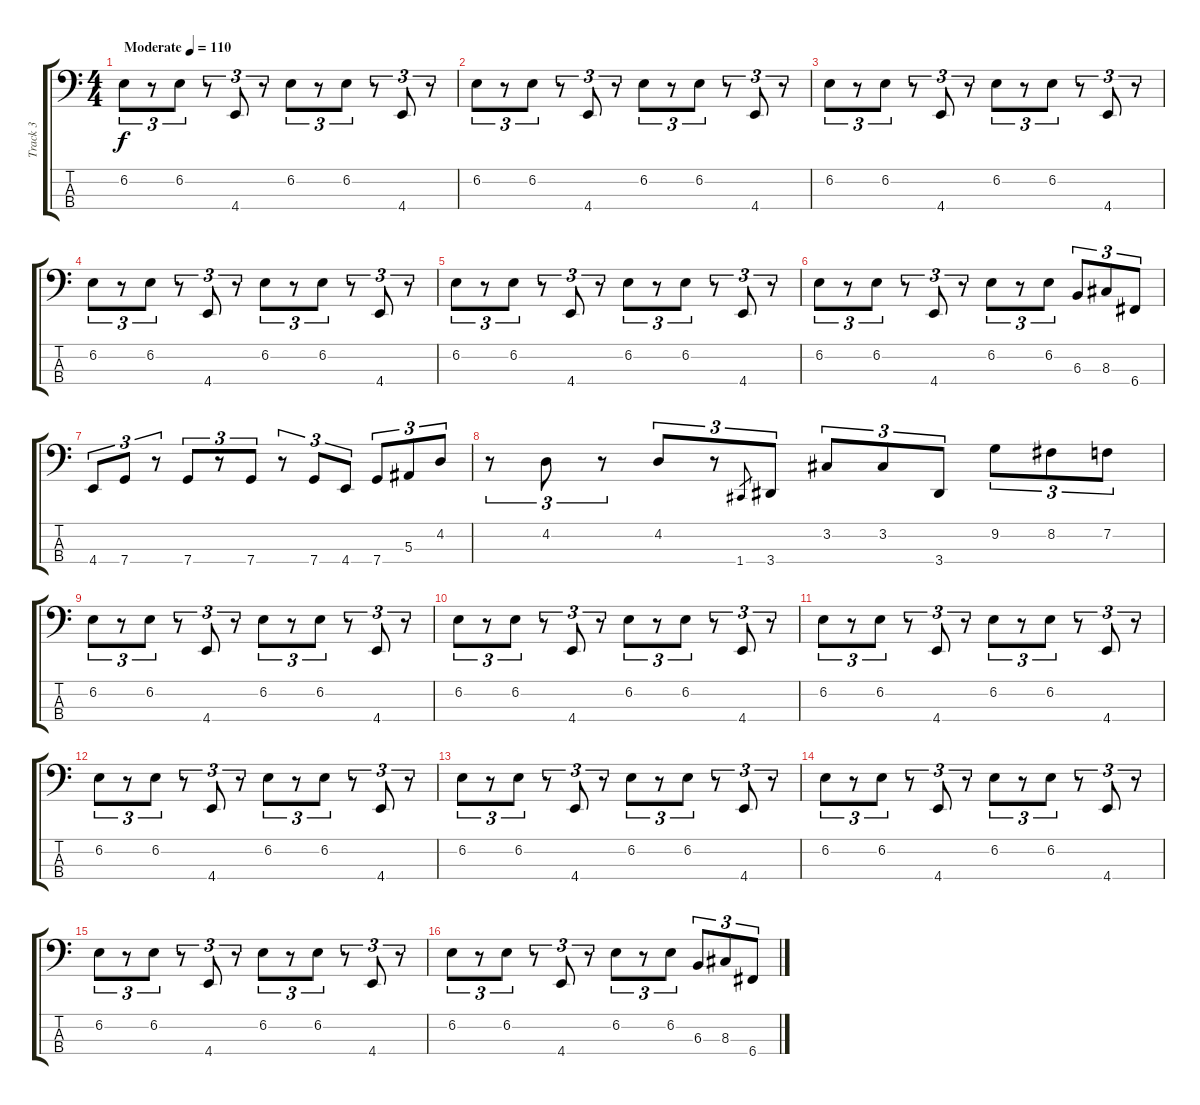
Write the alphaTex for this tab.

\track ("Track 3" "Track 3") {instrument electricbassfinger bank 177}
\staff {score tabs}
\tuning (Eb2 Bb1 F1 C1) {hide}
\ts (4 4)
\tempo (110 "Moderate")
\clef f4
\ks c
6.2.8{tu (3 2) dy f instrument electricbassfinger} r.8{tu (3 2)} 6.2.8{tu (3 2)} r.8{tu (3 2)} 4.4.8{tu (3 2)} r.8{tu (3 2)} 6.2.8{tu (3 2)} r.8{tu (3 2)} 6.2.8{tu (3 2)} r.8{tu (3 2)} 4.4.8{tu (3 2)} r.8{tu (3 2)} |
6.2.8{tu (3 2)} r.8{tu (3 2)} 6.2.8{tu (3 2)} r.8{tu (3 2)} 4.4.8{tu (3 2)} r.8{tu (3 2)} 6.2.8{tu (3 2)} r.8{tu (3 2)} 6.2.8{tu (3 2)} r.8{tu (3 2)} 4.4.8{tu (3 2)} r.8{tu (3 2)} |
6.2.8{tu (3 2)} r.8{tu (3 2)} 6.2.8{tu (3 2)} r.8{tu (3 2)} 4.4.8{tu (3 2)} r.8{tu (3 2)} 6.2.8{tu (3 2)} r.8{tu (3 2)} 6.2.8{tu (3 2)} r.8{tu (3 2)} 4.4.8{tu (3 2)} r.8{tu (3 2)} |
6.2.8{tu (3 2)} r.8{tu (3 2)} 6.2.8{tu (3 2)} r.8{tu (3 2)} 4.4.8{tu (3 2)} r.8{tu (3 2)} 6.2.8{tu (3 2)} r.8{tu (3 2)} 6.2.8{tu (3 2)} r.8{tu (3 2)} 4.4.8{tu (3 2)} r.8{tu (3 2)} |
6.2.8{tu (3 2)} r.8{tu (3 2)} 6.2.8{tu (3 2)} r.8{tu (3 2)} 4.4.8{tu (3 2)} r.8{tu (3 2)} 6.2.8{tu (3 2)} r.8{tu (3 2)} 6.2.8{tu (3 2)} r.8{tu (3 2)} 4.4.8{tu (3 2)} r.8{tu (3 2)} |
6.2.8{tu (3 2)} r.8{tu (3 2)} 6.2.8{tu (3 2)} r.8{tu (3 2)} 4.4.8{tu (3 2)} r.8{tu (3 2)} 6.2.8{tu (3 2)} r.8{tu (3 2)} 6.2.8{tu (3 2)} 6.3.8{tu (3 2)} 8.3.8{tu (3 2)} 6.4.8{tu (3 2)} |
4.4.8{tu (3 2)} 7.4.8{tu (3 2)} r.8{tu (3 2)} 7.4.8{tu (3 2)} r.8{tu (3 2)} 7.4.8{tu (3 2)} r.8{tu (3 2)} 7.4.8{tu (3 2)} 4.4.8{tu (3 2)} 7.4.8{tu (3 2)} 5.3.8{tu (3 2)} 4.2.8{tu (3 2)} |
r.8{tu (3 2)} 4.2.8{tu (3 2)} r.8{tu (3 2)} 4.2.8{tu (3 2)} r.8{tu (3 2)} 1.4.8{gr} 3.4.8{tu (3 2)} 3.2.8{tu (3 2)} 3.2.8{tu (3 2)} 3.4.8{tu (3 2)} 9.2.8{tu (3 2)} 8.2.8{tu (3 2)} 7.2.8{tu (3 2)} |
6.2.8{tu (3 2)} r.8{tu (3 2)} 6.2.8{tu (3 2)} r.8{tu (3 2)} 4.4.8{tu (3 2)} r.8{tu (3 2)} 6.2.8{tu (3 2)} r.8{tu (3 2)} 6.2.8{tu (3 2)} r.8{tu (3 2)} 4.4.8{tu (3 2)} r.8{tu (3 2)} |
6.2.8{tu (3 2)} r.8{tu (3 2)} 6.2.8{tu (3 2)} r.8{tu (3 2)} 4.4.8{tu (3 2)} r.8{tu (3 2)} 6.2.8{tu (3 2)} r.8{tu (3 2)} 6.2.8{tu (3 2)} r.8{tu (3 2)} 4.4.8{tu (3 2)} r.8{tu (3 2)} |
6.2.8{tu (3 2)} r.8{tu (3 2)} 6.2.8{tu (3 2)} r.8{tu (3 2)} 4.4.8{tu (3 2)} r.8{tu (3 2)} 6.2.8{tu (3 2)} r.8{tu (3 2)} 6.2.8{tu (3 2)} r.8{tu (3 2)} 4.4.8{tu (3 2)} r.8{tu (3 2)} |
6.2.8{tu (3 2)} r.8{tu (3 2)} 6.2.8{tu (3 2)} r.8{tu (3 2)} 4.4.8{tu (3 2)} r.8{tu (3 2)} 6.2.8{tu (3 2)} r.8{tu (3 2)} 6.2.8{tu (3 2)} r.8{tu (3 2)} 4.4.8{tu (3 2)} r.8{tu (3 2)} |
6.2.8{tu (3 2)} r.8{tu (3 2)} 6.2.8{tu (3 2)} r.8{tu (3 2)} 4.4.8{tu (3 2)} r.8{tu (3 2)} 6.2.8{tu (3 2)} r.8{tu (3 2)} 6.2.8{tu (3 2)} r.8{tu (3 2)} 4.4.8{tu (3 2)} r.8{tu (3 2)} |
6.2.8{tu (3 2)} r.8{tu (3 2)} 6.2.8{tu (3 2)} r.8{tu (3 2)} 4.4.8{tu (3 2)} r.8{tu (3 2)} 6.2.8{tu (3 2)} r.8{tu (3 2)} 6.2.8{tu (3 2)} r.8{tu (3 2)} 4.4.8{tu (3 2)} r.8{tu (3 2)} |
6.2.8{tu (3 2)} r.8{tu (3 2)} 6.2.8{tu (3 2)} r.8{tu (3 2)} 4.4.8{tu (3 2)} r.8{tu (3 2)} 6.2.8{tu (3 2)} r.8{tu (3 2)} 6.2.8{tu (3 2)} r.8{tu (3 2)} 4.4.8{tu (3 2)} r.8{tu (3 2)} |
6.2.8{tu (3 2)} r.8{tu (3 2)} 6.2.8{tu (3 2)} r.8{tu (3 2)} 4.4.8{tu (3 2)} r.8{tu (3 2)} 6.2.8{tu (3 2)} r.8{tu (3 2)} 6.2.8{tu (3 2)} 6.3.8{tu (3 2)} 8.3.8{tu (3 2)} 6.4.8{tu (3 2)}
